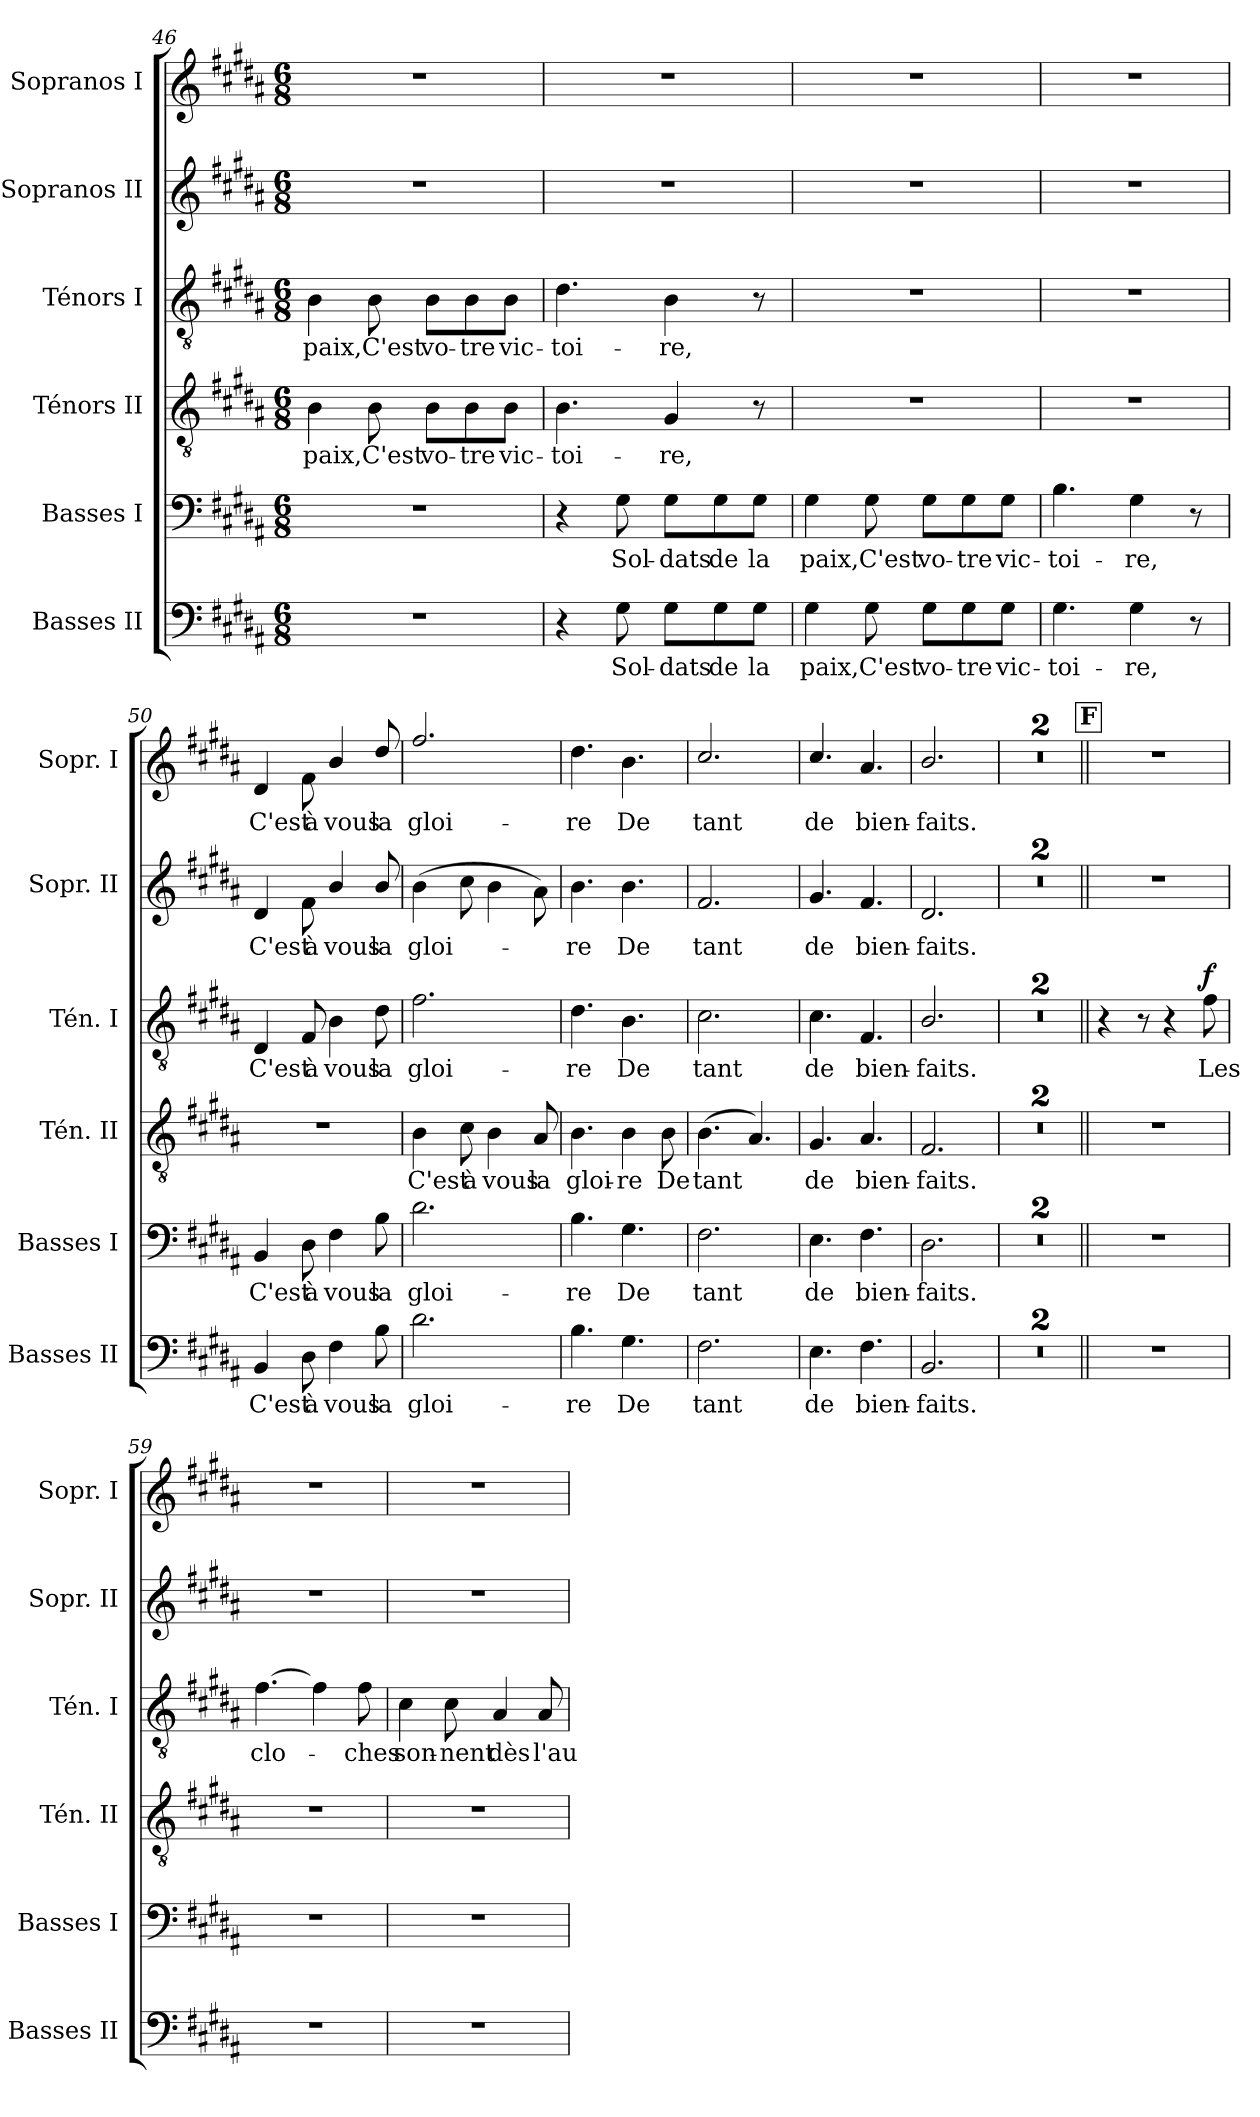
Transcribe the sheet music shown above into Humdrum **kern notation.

**kern	**text	**kern	**text	**kern	**text	**kern	**text	**dynam	**kern	**text	**kern	**text
*part6	*part6	*part5	*part5	*part4	*part4	*part3	*part3	*part3	*part2	*part2	*part1	*part1
*staff6	*staff6	*staff5	*staff5	*staff4	*staff4	*staff3	*staff3	*staff3	*staff2	*staff2	*staff1	*staff1
*I"Basses II	*	*I"Basses I	*	*I"Ténors II	*	*I"Ténors I	*	*	*I"Sopranos II	*	*I"Sopranos I	*
*I'Basses II	*	*I'Basses I	*	*I'Tén. II	*	*I'Tén. I	*	*	*I'Sopr. II	*	*I'Sopr. I	*
*clefF4	*	*clefF4	*	*clefGv2	*	*clefGv2	*	*	*clefG2	*	*clefG2	*
*k[f#c#g#d#a#]	*	*k[f#c#g#d#a#]	*	*k[f#c#g#d#a#]	*	*k[f#c#g#d#a#]	*	*	*k[f#c#g#d#a#]	*	*k[f#c#g#d#a#]	*
*M6/8	*	*M6/8	*	*M6/8	*	*M6/8	*	*	*M6/8	*	*M6/8	*
=46	=46	=46	=46	=46	=46	=46	=46	=46	=46	=46	=46	=46
!	!	!	!	!	!LO:LY:b	!	!LO:LY:b	!	!	!	!	!
2.r	.	2.r	.	4B\	paix,	4B\	paix,	.	2.r	.	2.r	.
!	!	!	!	!	!LO:LY:b	!	!LO:LY:b	!	!	!	!	!
.	.	.	.	8B\	C'est	8B\	C'est	.	.	.	.	.
!	!	!	!	!	!LO:LY:b	!	!LO:LY:b	!	!	!	!	!
.	.	.	.	8B\L	vo-	8B\L	vo-	.	.	.	.	.
!	!	!	!	!	!LO:LY:b	!	!LO:LY:b	!	!	!	!	!
.	.	.	.	8B\	-tre	8B\	-tre	.	.	.	.	.
!	!	!	!	!	!LO:LY:b	!	!LO:LY:b	!	!	!	!	!
.	.	.	.	8B\J	vic-	8B\J	vic-	.	.	.	.	.
=47	=47	=47	=47	=47	=47	=47	=47	=47	=47	=47	=47	=47
!	!	!	!	!	!LO:LY:b	!	!LO:LY:b	!	!	!	!	!
4r	.	4r	.	4.B\	-toi-	4.d#\	-toi-	.	2.r	.	2.r	.
!	!LO:LY:b	!	!LO:LY:b	!	!	!	!	!	!	!	!	!
8G#\	Sol-	8G#\	Sol-	.	.	.	.	.	.	.	.	.
!	!LO:LY:b	!	!LO:LY:b	!	!LO:LY:b	!	!LO:LY:b	!	!	!	!	!
8G#\L	-dats	8G#\L	-dats	4G#/	-re,	4B\	-re,	.	.	.	.	.
!	!LO:LY:b	!	!LO:LY:b	!	!	!	!	!	!	!	!	!
8G#\	de	8G#\	de	.	.	.	.	.	.	.	.	.
!	!LO:LY:b	!	!LO:LY:b	!	!	!	!	!	!	!	!	!
8G#\J	la	8G#\J	la	8r	.	8r	.	.	.	.	.	.
=48	=48	=48	=48	=48	=48	=48	=48	=48	=48	=48	=48	=48
!	!LO:LY:b	!	!LO:LY:b	!	!	!	!	!	!	!	!	!
4G#\	paix,	4G#\	paix,	2.r	.	2.r	.	.	2.r	.	2.r	.
!	!LO:LY:b	!	!LO:LY:b	!	!	!	!	!	!	!	!	!
8G#\	C'est	8G#\	C'est	.	.	.	.	.	.	.	.	.
!	!LO:LY:b	!	!LO:LY:b	!	!	!	!	!	!	!	!	!
8G#\L	vo-	8G#\L	vo-	.	.	.	.	.	.	.	.	.
!	!LO:LY:b	!	!LO:LY:b	!	!	!	!	!	!	!	!	!
8G#\	-tre	8G#\	-tre	.	.	.	.	.	.	.	.	.
!	!LO:LY:b	!	!LO:LY:b	!	!	!	!	!	!	!	!	!
8G#\J	vic-	8G#\J	vic-	.	.	.	.	.	.	.	.	.
!!LO:PB:g=z
=49	=49	=49	=49	=49	=49	=49	=49	=49	=49	=49	=49	=49
!	!LO:LY:b	!	!LO:LY:b	!	!	!	!	!	!	!	!	!
4.G#\	-toi-	4.B\	-toi-	2.r	.	2.r	.	.	2.r	.	2.r	.
!	!LO:LY:b	!	!LO:LY:b	!	!	!	!	!	!	!	!	!
4G#\	-re,	4G#\	-re,	.	.	.	.	.	.	.	.	.
8r	.	8r	.	.	.	.	.	.	.	.	.	.
=50	=50	=50	=50	=50	=50	=50	=50	=50	=50	=50	=50	=50
!	!LO:LY:b	!	!LO:LY:b	!	!	!	!LO:LY:b	!	!	!LO:LY:b	!	!LO:LY:b
4BB/	C'est	4BB/	C'est	2.r	.	4D#/	C'est	.	4d#/	C'est	4d#/	C'est
!	!LO:LY:b	!	!LO:LY:b	!	!	!	!LO:LY:b	!	!	!LO:LY:b	!	!LO:LY:b
8D#\	à	8D#\	à	.	.	8F#/	à	.	8f#\	à	8f#\	à
!	!LO:LY:b	!	!LO:LY:b	!	!	!	!LO:LY:b	!	!	!LO:LY:b	!	!LO:LY:b
4F#\	vous	4F#\	vous	.	.	4B\	vous	.	4b/	vous	4b/	vous
!	!LO:LY:b	!	!LO:LY:b	!	!	!	!LO:LY:b	!	!	!LO:LY:b	!	!LO:LY:b
8B\	la	8B\	la	.	.	8d#\	la	.	8b/	la	8dd#/	la
=51	=51	=51	=51	=51	=51	=51	=51	=51	=51	=51	=51	=51
!	!LO:LY:b	!	!LO:LY:b	!	!LO:LY:b	!	!LO:LY:b	!	!	!LO:LY:b	!	!LO:LY:b
2.d#\	gloi-	2.d#\	gloi-	4B\	C'est	2.f#\	gloi-	.	(<4b\	gloi-	2.ff#/	gloi-
!	!	!	!	!	!LO:LY:b	!	!	!	!	!	!	!
.	.	.	.	8c#\	à	.	.	.	8cc#\	.	.	.
!	!	!	!	!	!LO:LY:b	!	!	!	!	!	!	!
.	.	.	.	4B\	vous	.	.	.	4b\	.	.	.
!	!	!	!	!	!LO:LY:b	!	!	!	!	!	!	!
.	.	.	.	8A#/	la	.	.	.	8a#\)	.	.	.
=52	=52	=52	=52	=52	=52	=52	=52	=52	=52	=52	=52	=52
!	!LO:LY:b	!	!LO:LY:b	!	!LO:LY:b	!	!LO:LY:b	!	!	!LO:LY:b	!	!LO:LY:b
4.B\	-re	4.B\	-re	4.B\	gloi-	4.d#\	-re	.	4.b\	-re	4.dd#\	-re
!	!LO:LY:b	!	!LO:LY:b	!	!LO:LY:b	!	!LO:LY:b	!	!	!LO:LY:b	!	!LO:LY:b
4.G#\	De	4.G#\	De	4B\	-re	4.B\	De	.	4.b\	De	4.b\	De
!	!	!	!	!	!LO:LY:b	!	!	!	!	!	!	!
.	.	.	.	8B\	De	.	.	.	.	.	.	.
=53	=53	=53	=53	=53	=53	=53	=53	=53	=53	=53	=53	=53
!	!LO:LY:b	!	!LO:LY:b	!	!LO:LY:b	!	!LO:LY:b	!	!	!LO:LY:b	!	!LO:LY:b
2.F#\	tant	2.F#\	tant	(>4.B\	tant	2.c#\	tant	.	2.f#/	tant	2.cc#/	tant
.	.	.	.	4.A#/)	.	.	.	.	.	.	.	.
=54	=54	=54	=54	=54	=54	=54	=54	=54	=54	=54	=54	=54
!	!LO:LY:b	!	!LO:LY:b	!	!LO:LY:b	!	!LO:LY:b	!	!	!LO:LY:b	!	!LO:LY:b
4.E\	de	4.E\	de	4.G#/	de	4.c#\	de	.	4.g#/	de	4.cc#/	de
!	!LO:LY:b	!	!LO:LY:b	!	!LO:LY:b	!	!LO:LY:b	!	!	!LO:LY:b	!	!LO:LY:b
4.F#\	bien-	4.F#\	bien-	4.A#/	bien-	4.F#/	bien-	.	4.f#/	bien-	4.a#/	bien-
=55	=55	=55	=55	=55	=55	=55	=55	=55	=55	=55	=55	=55
!	!LO:LY:b	!	!LO:LY:b	!	!LO:LY:b	!	!LO:LY:b	!	!	!LO:LY:b	!	!LO:LY:b
2.BB/	-faits.	2.D#\	-faits.	2.F#/	-faits.	2.B/	-faits.	.	2.d#/	-faits.	2.b/	-faits.
=56	=56	=56	=56	=56	=56	=56	=56	=56	=56	=56	=56	=56
2.r	.	2.r	.	2.r	.	2.r	.	.	2.r	.	2.r	.
!!LO:PB:g=z
=57	=57	=57	=57	=57	=57	=57	=57	=57	=57	=57	=57	=57
2.r	.	2.r	.	2.r	.	2.r	.	.	2.r	.	2.r	.
!!LO:REH:place=s1:a:B:fs=14:t=F
=58||	=58||	=58||	=58||	=58||	=58||	=58||	=58||	=58||	=58||	=58||	=58||	=58||
2.r	.	2.r	.	2.r	.	4r	.	.	2.r	.	2.r	.
.	.	.	.	.	.	8r	.	.	.	.	.	.
.	.	.	.	.	.	4r	.	.	.	.	.	.
!	!	!	!	!	!	!	!LO:LY:b	!LO:DY:a	!	!	!	!
.	.	.	.	.	.	8f#\	Les	f	.	.	.	.
=59	=59	=59	=59	=59	=59	=59	=59	=59	=59	=59	=59	=59
!	!	!	!	!	!	!	!LO:LY:b	!	!	!	!	!
2.r	.	2.r	.	2.r	.	[4.f#\	clo-	.	2.r	.	2.r	.
.	.	.	.	.	.	4f#\]	.	.	.	.	.	.
!	!	!	!	!	!	!	!LO:LY:b	!	!	!	!	!
.	.	.	.	.	.	8f#\	-ches	.	.	.	.	.
=60	=60	=60	=60	=60	=60	=60	=60	=60	=60	=60	=60	=60
!	!	!	!	!	!	!	!LO:LY:b	!	!	!	!	!
2.r	.	2.r	.	2.r	.	4c#\	son-	.	2.r	.	2.r	.
!	!	!	!	!	!	!	!LO:LY:b	!	!	!	!	!
.	.	.	.	.	.	8c#\	-nent	.	.	.	.	.
!	!	!	!	!	!	!	!LO:LY:b	!	!	!	!	!
.	.	.	.	.	.	4A#/	dès	.	.	.	.	.
!	!	!	!	!	!	!	!LO:LY:b	!	!	!	!	!
.	.	.	.	.	.	8A#/	l'au-	.	.	.	.	.
=	=	=	=	=	=	=	=	=	=	=	=	=
*-	*-	*-	*-	*-	*-	*-	*-	*-	*-	*-	*-	*-
